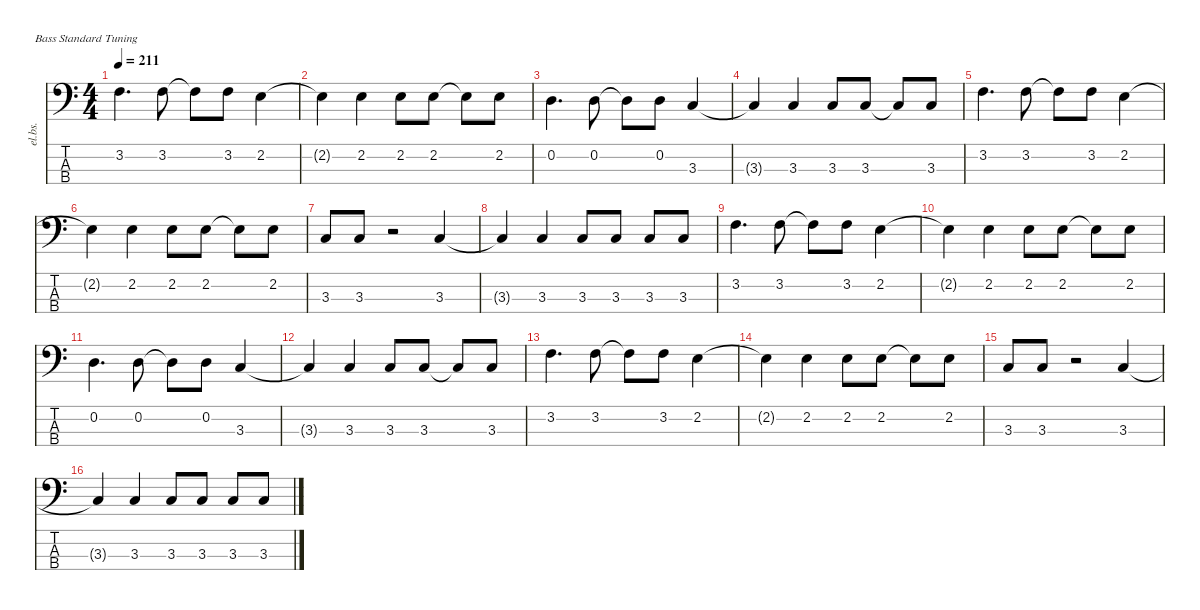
\defaultSystemsLayout 4
\hideDynamics
\bracketExtendMode nobrackets
\otherSystemsTrackNameOrientation horizontal
\track ("Bass" "el.bs.") {instrument electricbassfinger}
\staff {score tabs}
\tuning (G2 D2 A1 E1)
\ts (4 4)
\tempo 211
\clef f4
\ks c
3.2.4{d dy fff} 3.2.8{dy ff} 3.2{t}.8 3.2.8 2.2.4 |
2.2{t}.4 2.2.4 2.2.8 2.2.8 2.2{t}.8 2.2.8 |
0.2.4{d} 0.2.8 0.2{t}.8 0.2.8 3.3.4 |
3.3{t}.4 3.3.4 3.3.8 3.3.8 3.3{t}.8 3.3.8 |
3.2.4{d} 3.2.8 3.2{t}.8 3.2.8 2.2.4 |
2.2{t}.4 2.2.4 2.2.8 2.2.8 2.2{t}.8 2.2.8 |
3.3.8 3.3.8 r.2 3.3.4 |
3.3{t}.4 3.3.4 3.3.8 3.3.8 3.3.8 3.3.8 |
3.2.4{d} 3.2.8 3.2{t}.8 3.2.8 2.2.4 |
2.2{t}.4 2.2.4 2.2.8 2.2.8 2.2{t}.8 2.2.8 |
0.2.4{d} 0.2.8 0.2{t}.8 0.2.8 3.3.4 |
3.3{t}.4 3.3.4 3.3.8 3.3.8 3.3{t}.8 3.3.8 |
3.2.4{d} 3.2.8 3.2{t}.8 3.2.8 2.2.4 |
2.2{t}.4 2.2.4 2.2.8 2.2.8 2.2{t}.8 2.2.8 |
3.3.8 3.3.8 r.2 3.3.4 |
3.3{t}.4 3.3.4 3.3.8 3.3.8 3.3.8 3.3.8
